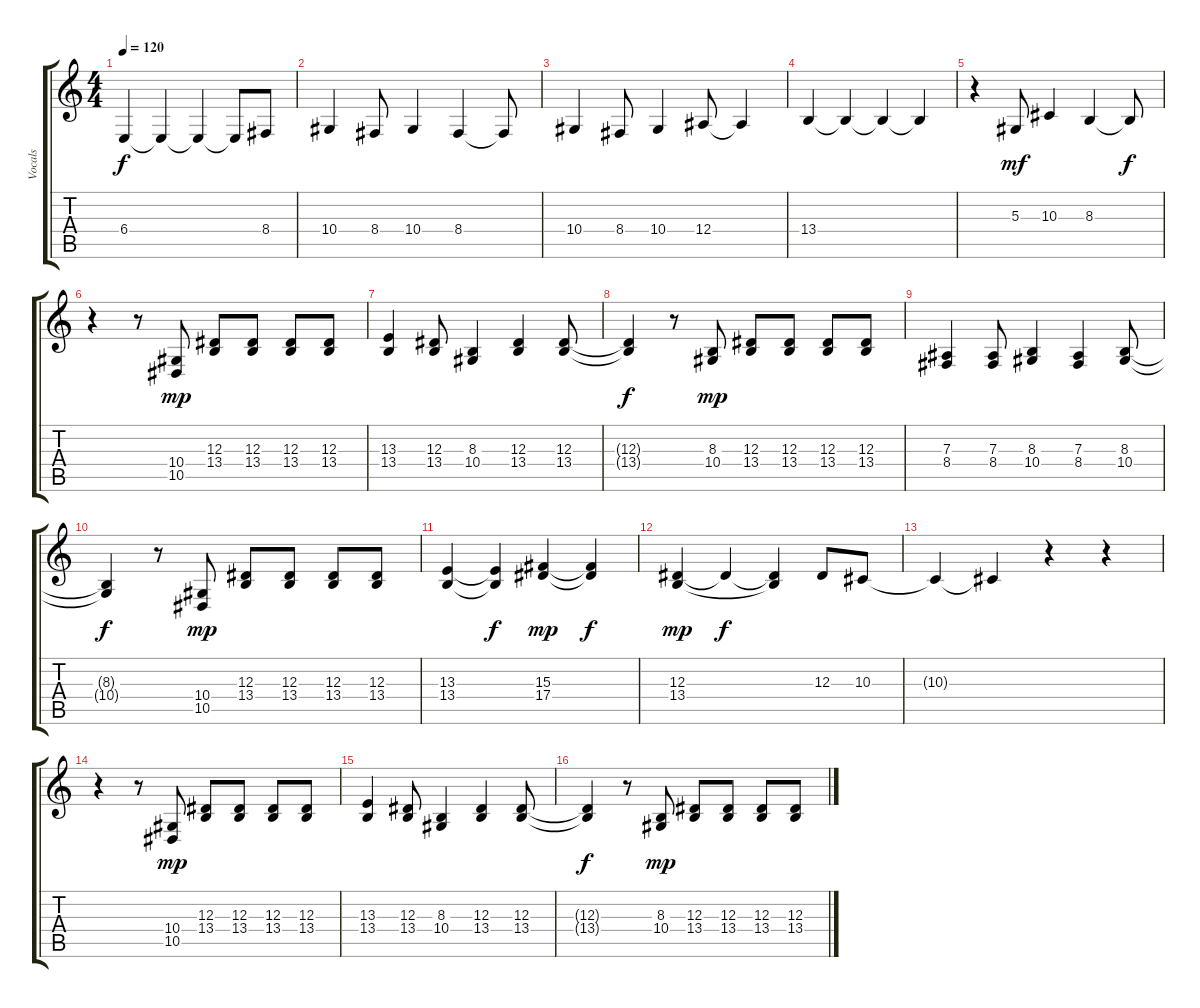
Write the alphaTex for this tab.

\track ("Vocals" "Vocals") {instrument violin}
\staff {score tabs}
\tuning (C4 G3 Eb3 Bb2 F2 C2) {hide}
\ts (4 4)
\tempo 120
\clef g2
\ks c
6.4.4{dy f} 6.4{t}.4 6.4{t}.4 6.4{t}.8 8.4.8 |
10.4.4 8.4.8 10.4.4 8.4.4 8.4{t}.8 |
10.4.4 8.4.8 10.4.4 12.4.8 12.4{t}.4 |
13.4.4 13.4{t}.4 13.4{t}.4 13.4{t}.4 |
r.4 5.3.8{dy mf} 10.3.4 8.3.4 8.3{t}.8{dy f} |
r.4 r.8 (10.4 10.5).8{dy mp} (12.3 13.4).8 (12.3 13.4).8 (12.3 13.4).8 (12.3 13.4).8 |
(13.3 13.4).4 (12.3 13.4).8 (8.3 10.4).4 (12.3 13.4).4 (12.3 13.4).8 |
(12.3{t} 13.4{t}).4{dy f} r.8 (8.3 10.4).8{dy mp} (12.3 13.4).8 (12.3 13.4).8 (12.3 13.4).8 (12.3 13.4).8 |
(7.3 8.4).4 (7.3 8.4).8 (8.3 10.4).4 (7.3 8.4).4 (8.3 10.4).8 |
(8.3{t} 10.4{t}).4{dy f} r.8 (10.4 10.5).8{dy mp} (12.3 13.4).8 (12.3 13.4).8 (12.3 13.4).8 (12.3 13.4).8 |
(13.3 13.4).4 (13.3{t} 13.4{t}).4{dy f} (15.3 17.4).4{dy mp} (15.3{t} 17.4{t}).4{dy f} |
(12.3 13.4).4{dy mp} 12.3{t}.4{dy f} (12.3{t} 13.4{t}).4 12.3.8 10.3.8 |
10.3{t}.4 10.3{t}.4 r.4 r.4 |
r.4 r.8 (10.4 10.5).8{dy mp} (12.3 13.4).8 (12.3 13.4).8 (12.3 13.4).8 (12.3 13.4).8 |
(13.3 13.4).4 (12.3 13.4).8 (8.3 10.4).4 (12.3 13.4).4 (12.3 13.4).8 |
(12.3{t} 13.4{t}).4{dy f} r.8 (8.3 10.4).8{dy mp} (12.3 13.4).8 (12.3 13.4).8 (12.3 13.4).8 (12.3 13.4).8
